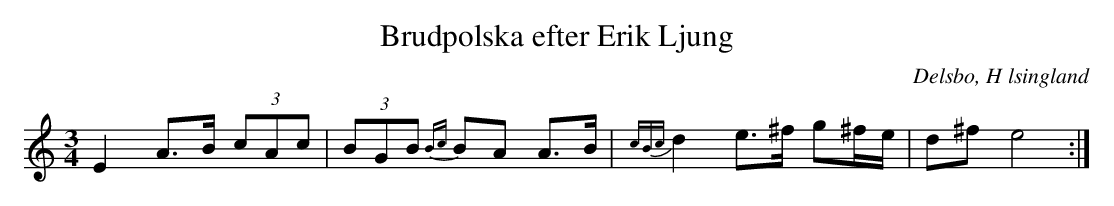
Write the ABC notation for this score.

X:1
T: Brudpolska efter Erik Ljung
O: Delsbo, H lsingland
M: 3/4
L: 1/8
K: Am
E2 A>B (3cAc| (3BGB {Bc}BA A>B|{cBc}d2 e>^f g^f/e/|d^f e4 :|
